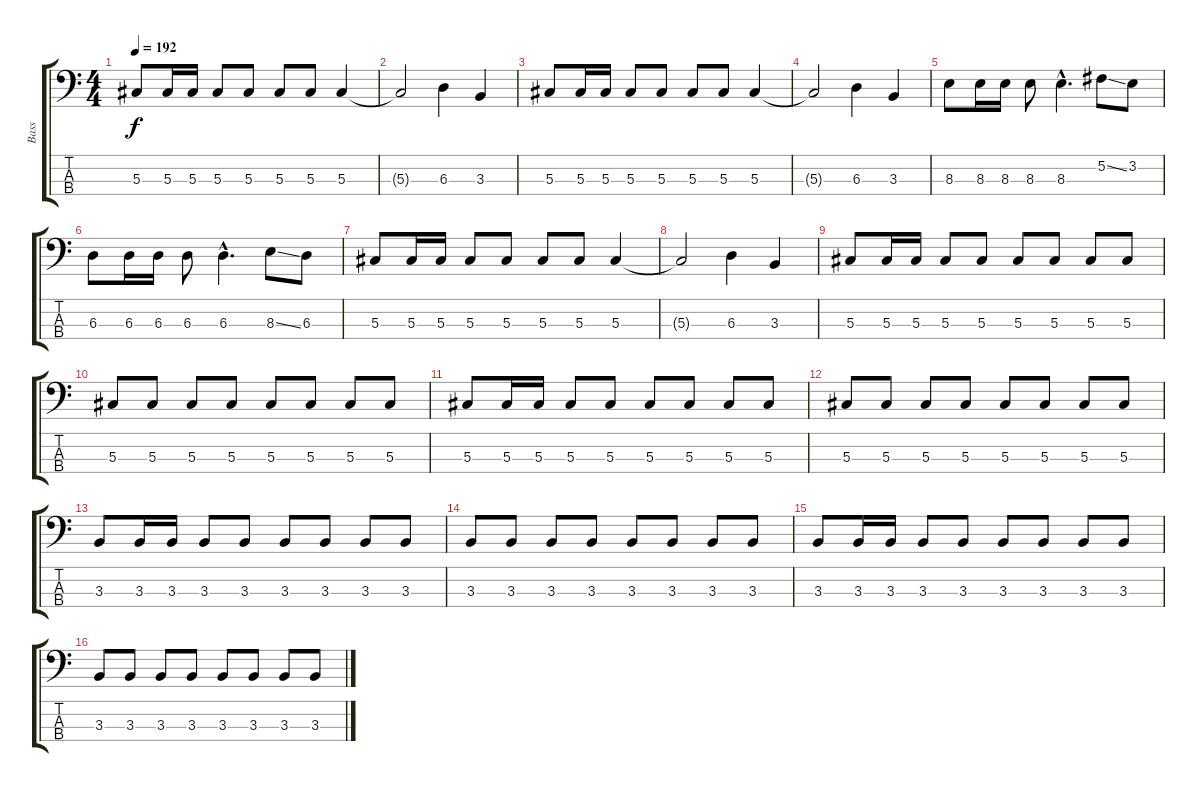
\track ("Bass" "Bass") {instrument electricbasspick}
\staff {score tabs}
\tuning (Gb2 Db2 Ab1 Eb1) {hide}
\ts (4 4)
\tempo 192
\clef f4
\ks c
5.3.8{dy f} 5.3.16 5.3.16 5.3.8 5.3.8 5.3.8 5.3.8 5.3.4 |
5.3{t}.2 6.3.4 3.3.4 |
5.3.8 5.3.16 5.3.16 5.3.8 5.3.8 5.3.8 5.3.8 5.3.4 |
5.3{t}.2 6.3.4 3.3.4 |
8.3.8 8.3.16 8.3.16 8.3.8 8.3{hac}.4{d} 5.2{ss}.8 3.2.8 |
6.3.8 6.3.16 6.3.16 6.3.8 6.3{hac}.4{d} 8.3{ss}.8 6.3.8 |
5.3.8 5.3.16 5.3.16 5.3.8 5.3.8 5.3.8 5.3.8 5.3.4 |
5.3{t}.2 6.3.4 3.3.4 |
5.3.8 5.3.16 5.3.16 5.3.8 5.3.8 5.3.8 5.3.8 5.3.8 5.3.8 |
5.3.8 5.3.8 5.3.8 5.3.8 5.3.8 5.3.8 5.3.8 5.3.8 |
5.3.8 5.3.16 5.3.16 5.3.8 5.3.8 5.3.8 5.3.8 5.3.8 5.3.8 |
5.3.8 5.3.8 5.3.8 5.3.8 5.3.8 5.3.8 5.3.8 5.3.8 |
3.3.8 3.3.16 3.3.16 3.3.8 3.3.8 3.3.8 3.3.8 3.3.8 3.3.8 |
3.3.8 3.3.8 3.3.8 3.3.8 3.3.8 3.3.8 3.3.8 3.3.8 |
3.3.8 3.3.16 3.3.16 3.3.8 3.3.8 3.3.8 3.3.8 3.3.8 3.3.8 |
3.3.8 3.3.8 3.3.8 3.3.8 3.3.8 3.3.8 3.3.8 3.3.8
